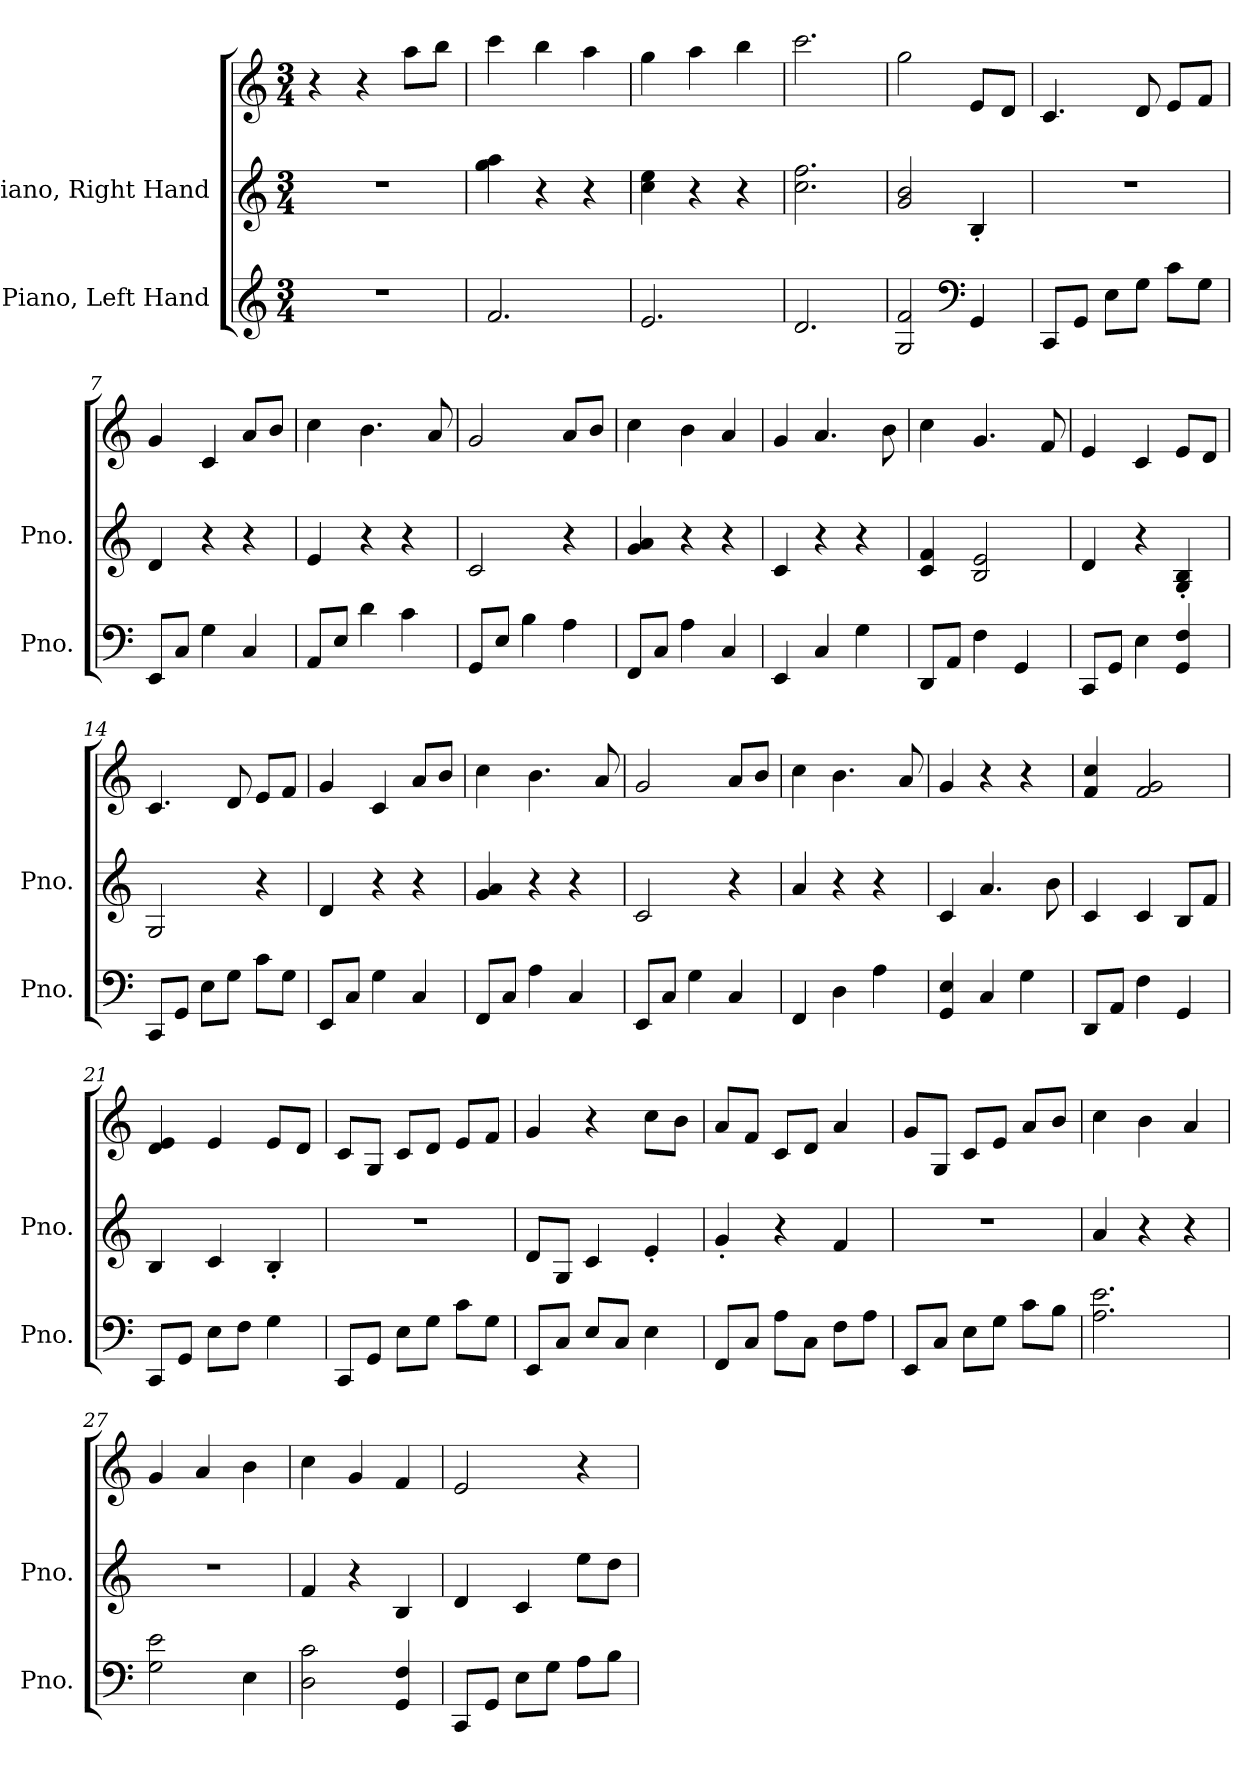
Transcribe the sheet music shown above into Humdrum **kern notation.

**kern	**kern	**kern
*part2	*part1	*part1
*staff3	*staff2	*staff1
*I"Piano, Left Hand	*I"Piano, Right Hand	*
*I'Pno.	*I'Pno.	*
*clefG2	*clefG2	*clefG2
*k[]	*k[]	*k[]
*M3/4	*M3/4	*M3/4
*MM100	*MM100	*MM100
=1	=1	=1
2.r	2.r	4r
.	.	4r
.	.	8aa\L
.	.	8bb\J
=2	=2	=2
2.f/	4gg\ 4aa\	4ccc\
.	4r	4bb\
.	4r	4aa\
=3	=3	=3
2.e/	4cc\ 4ee\	4gg\
.	4r	4aa\
.	4r	4bb\
=4	=4	=4
2.d/	2.cc\ 2.ff\	2.ccc\
=5	=5	=5
2G/ 2f/	2g/ 2b/	2gg\
*clefF4	*	*
4GG/	4B'/	8e/L
.	.	8d/J
=6	=6	=6
8CC/L	2.r	4.c/
8GG/J	.	.
8E\L	.	.
8G\J	.	8d/
8c\L	.	8e/L
8G\J	.	8f/J
!!LO:LB:g=z
=7	=7	=7
8EE/L	4d/	4g/
8C/J	.	.
4G\	4r	4c/
4C/	4r	8a/L
.	.	8b/J
=8	=8	=8
8AA/L	4e/	4cc\
8E/J	.	.
4d\	4r	4.b\
4c\	4r	.
.	.	8a/
=9	=9	=9
8GG/L	2c/	2g/
8E/J	.	.
4B\	.	.
4A\	4r	8a/L
.	.	8b/J
=10	=10	=10
8FF/L	4g/ 4a/	4cc\
8C/J	.	.
4A\	4r	4b\
4C/	4r	4a/
=11	=11	=11
4EE/	4c/	4g/
4C/	4r	4.a/
4G\	4r	.
.	.	8b\
=12	=12	=12
8DD/L	4c/ 4f/	4cc\
8AA/J	.	.
4F\	2B/ 2e/	4.g/
4GG/	.	.
.	.	8f/
=13	=13	=13
8CC/L	4d/	4e/
8GG/J	.	.
4E\	4r	4c/
4GG/ 4F/	4G/' 4B/'	8e/L
.	.	8d/J
!!LO:LB:g=z
=14	=14	=14
8CC/L	2G/	4.c/
8GG/J	.	.
8E\L	.	.
8G\J	.	8d/
8c\L	4r	8e/L
8G\J	.	8f/J
=15	=15	=15
8EE/L	4d/	4g/
8C/J	.	.
4G\	4r	4c/
4C/	4r	8a/L
.	.	8b/J
=16	=16	=16
8FF/L	4g/ 4a/	4cc\
8C/J	.	.
4A\	4r	4.b\
4C/	4r	.
.	.	8a/
=17	=17	=17
8EE/L	2c/	2g/
8C/J	.	.
4G\	.	.
4C/	4r	8a/L
.	.	8b/J
=18	=18	=18
4FF/	4a/	4cc\
4D\	4r	4.b\
4A\	4r	.
.	.	8a/
=19	=19	=19
4GG/ 4E/	4c/	4g/
4C/	4.a/	4r
4G\	.	4r
.	8b\	.
=20	=20	=20
8DD/L	4c/	4f/ 4cc/
8AA/J	.	.
4F\	4c/	2f/ 2g/
4GG/	8B/L	.
.	8f/J	.
!!LO:LB:g=z
=21	=21	=21
8CC/L	4B/	4d/ 4e/
8GG/J	.	.
8E\L	4c/	4e/
8F\J	.	.
4G\	4B'/	8e/L
.	.	8d/J
=22	=22	=22
8CC/L	2.r	8c/L
8GG/J	.	8G/J
8E\L	.	8c/L
8G\J	.	8d/J
8c\L	.	8e/L
8G\J	.	8f/J
=23	=23	=23
8EE/L	8d/L	4g/
8C/J	8G/J	.
8E/L	4c/	4r
8C/J	.	.
4E\	4e'/	8cc\L
.	.	8b\J
=24	=24	=24
8FF/L	4g'/	8a/L
8C/J	.	8f/J
8A\L	4r	8c/L
8C\J	.	8d/J
8F\L	4f/	4a/
8A\J	.	.
=25	=25	=25
8EE/L	2.r	8g/L
8C/J	.	8G/J
8E\L	.	8c/L
8G\J	.	8e/J
8c\L	.	8a/L
8B\J	.	8b/J
=26	=26	=26
2.A\ 2.e\	4a/	4cc\
.	4r	4b\
.	4r	4a/
=27	=27	=27
2G\ 2e\	2.r	4g/
.	.	4a/
4E\	.	4b\
!!LO:PB:g=z
=28	=28	=28
2D\ 2c\	4f/	4cc\
.	4r	4g/
4GG/ 4F/	4B/	4f/
=29	=29	=29
8CC/L	4d/	2e/
8GG/J	.	.
8E\L	4c/	.
8G\J	.	.
8A\L	8ee\L	4r
8B\J	8dd\J	.
=	=	=
*-	*-	*-
